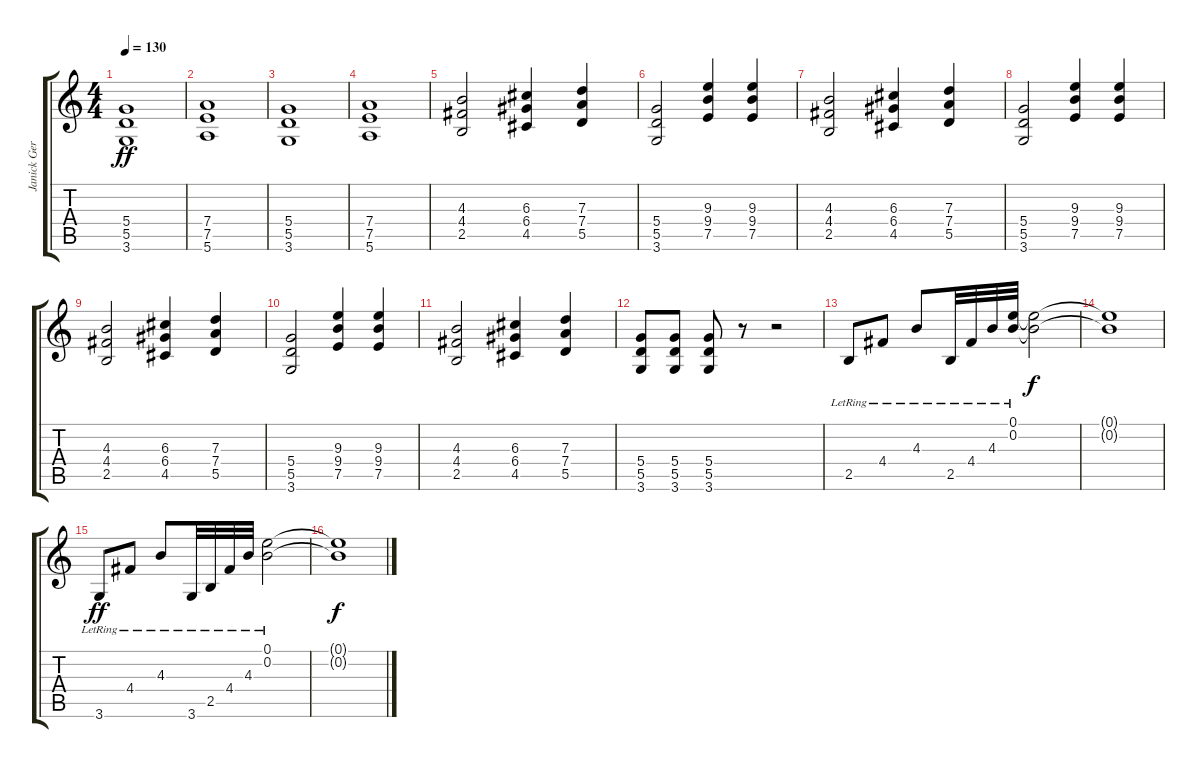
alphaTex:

\track ("Janick Gers" "Janick Ger") {instrument overdrivenguitar}
\staff {score tabs}
\tuning (E4 B3 G3 D3 A2 E2) {hide}
\ts (4 4)
\tempo 130
\clef g2
\ks c
(5.4 5.5 3.6).1{dy ff} |
(7.4 7.5 5.6).1 |
(5.4 5.5 3.6).1 |
(7.4 7.5 5.6).1 |
(4.3 4.4 2.5).2 (6.3 6.4 4.5).4 (7.3 7.4 5.5).4 |
(5.4 5.5 3.6).2 (9.3 9.4 7.5).4 (9.3 9.4 7.5).4 |
(4.3 4.4 2.5).2 (6.3 6.4 4.5).4 (7.3 7.4 5.5).4 |
(5.4 5.5 3.6).2 (9.3 9.4 7.5).4 (9.3 9.4 7.5).4 |
(4.3 4.4 2.5).2 (6.3 6.4 4.5).4 (7.3 7.4 5.5).4 |
(5.4 5.5 3.6).2 (9.3 9.4 7.5).4 (9.3 9.4 7.5).4 |
(4.3 4.4 2.5).2 (6.3 6.4 4.5).4 (7.3 7.4 5.5).4 |
(5.4 5.5 3.6).8 (5.4 5.5 3.6).8 (5.4 5.5 3.6).8 r.8 r.2 |
2.5{lr}.8{volume 16 instrument acousticguitarsteel} 4.4{lr}.8 4.3{lr}.8 2.5{lr}.32 4.4{lr}.32 4.3{lr}.32 (0.1{lr} 0.2{lr}).32 (0.1{t} 0.2{t}).2{dy f} |
(0.1{t} 0.2{t}).1 |
3.6{lr}.8{dy ff volume 16 instrument acousticguitarsteel} 4.4{lr}.8 4.3{lr}.8 3.6{lr}.32 2.5{lr}.32 4.4{lr}.32 4.3{lr}.32 (0.1{lr} 0.2{lr}).2 |
(0.1{t} 0.2{t}).1{dy f}
